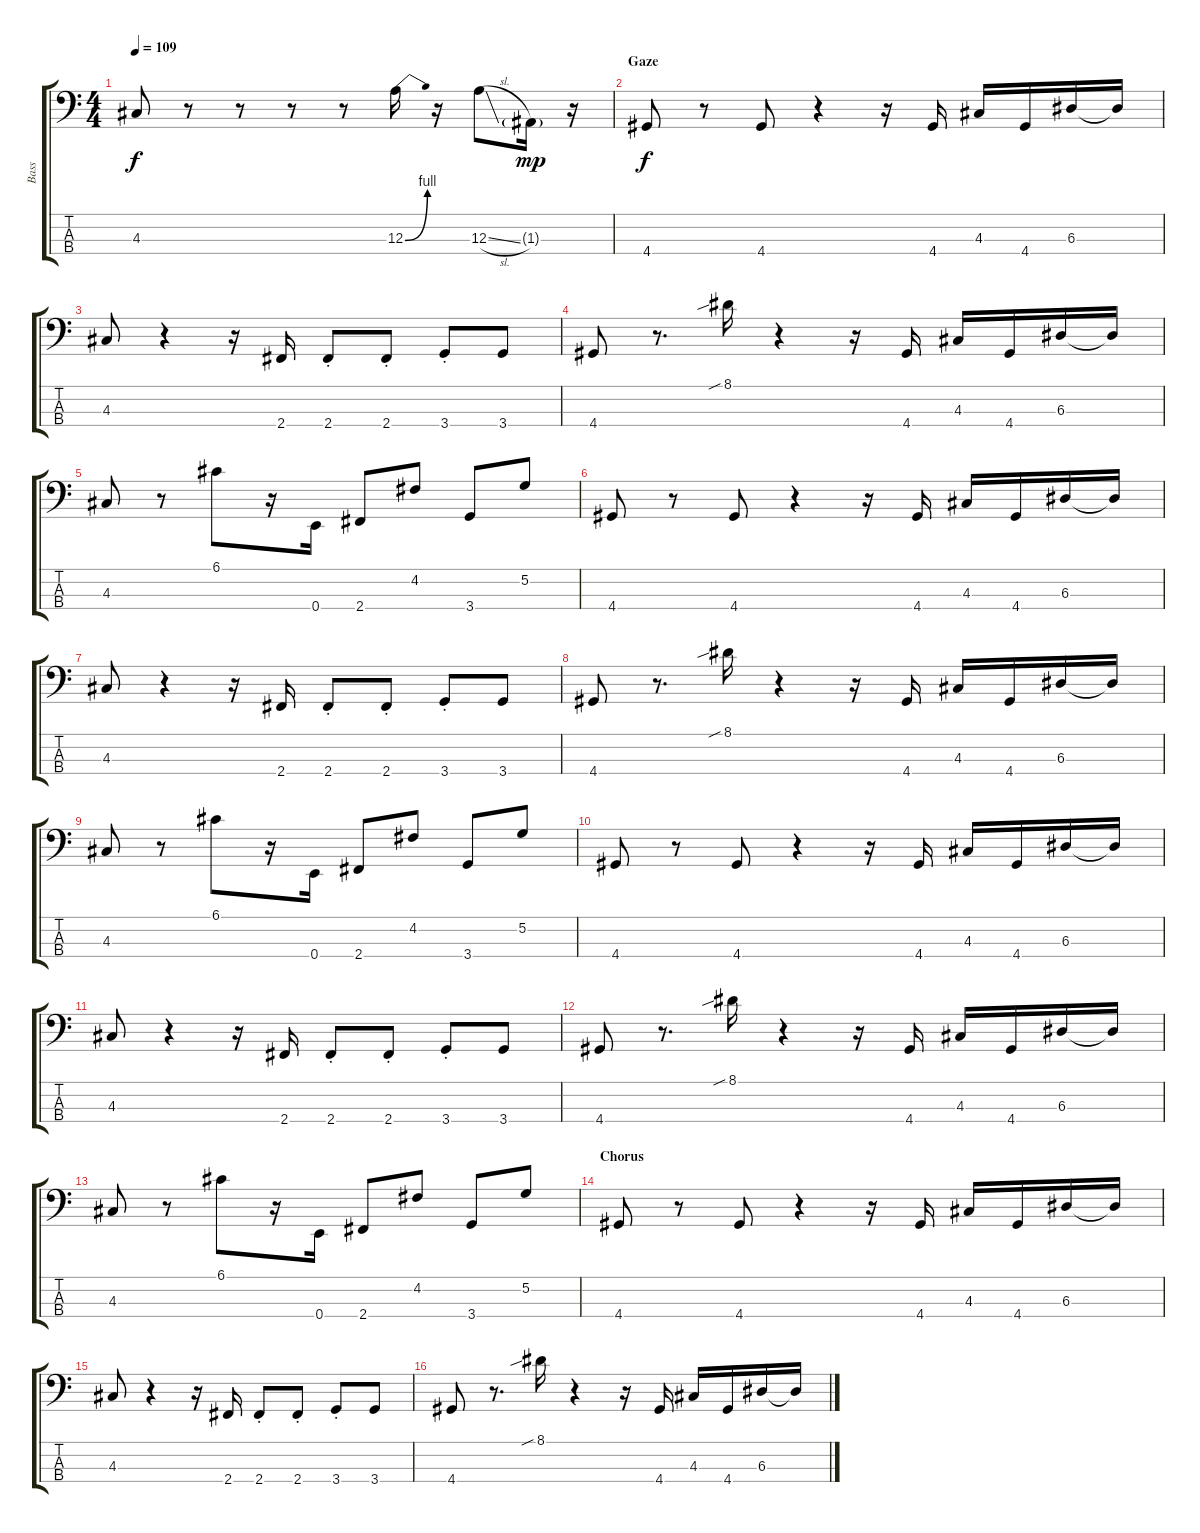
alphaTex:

\track ("Bass" "Bass") {instrument electricbassfinger}
\staff {score tabs}
\tuning (G2 D2 A1 E1) {hide}
\ts (4 4)
\tempo 109
\clef f4
\ks c
4.3.8{dy f} r.8 r.8 r.8 r.8 12.3{be (bend 0 0 60 4)}.16 r.16 12.3{sl}.8 1.3{g}.16{dy mp} r.16 |
\section ("" "Gaze")
4.4.8{dy f} r.8 4.4.8 r.4 r.16 4.4.16 4.3.16 4.4.16 6.3.16 6.3{t}.16 |
4.3.8 r.4 r.16 2.4.16 2.4{st}.8 2.4{st}.8 3.4{st}.8 3.4.8 |
4.4.8 r.8{d} 8.1{sib}.16 r.4 r.16 4.4.16 4.3.16 4.4.16 6.3.16 6.3{t}.16 |
4.3.8 r.8 6.1.8 r.16 0.4.16 2.4.8 4.2.8 3.4.8 5.2.8 |
4.4.8 r.8 4.4.8 r.4 r.16 4.4.16 4.3.16 4.4.16 6.3.16 6.3{t}.16 |
4.3.8 r.4 r.16 2.4.16 2.4{st}.8 2.4{st}.8 3.4{st}.8 3.4.8 |
4.4.8 r.8{d} 8.1{sib}.16 r.4 r.16 4.4.16 4.3.16 4.4.16 6.3.16 6.3{t}.16 |
4.3.8 r.8 6.1.8 r.16 0.4.16 2.4.8 4.2.8 3.4.8 5.2.8 |
4.4.8 r.8 4.4.8 r.4 r.16 4.4.16 4.3.16 4.4.16 6.3.16 6.3{t}.16 |
4.3.8 r.4 r.16 2.4.16 2.4{st}.8 2.4{st}.8 3.4{st}.8 3.4.8 |
4.4.8 r.8{d} 8.1{sib}.16 r.4 r.16 4.4.16 4.3.16 4.4.16 6.3.16 6.3{t}.16 |
4.3.8 r.8 6.1.8 r.16 0.4.16 2.4.8 4.2.8 3.4.8 5.2.8 |
\section ("" "Chorus")
4.4.8 r.8 4.4.8 r.4 r.16 4.4.16 4.3.16 4.4.16 6.3.16 6.3{t}.16 |
4.3.8 r.4 r.16 2.4.16 2.4{st}.8 2.4{st}.8 3.4{st}.8 3.4.8 |
4.4.8 r.8{d} 8.1{sib}.16 r.4 r.16 4.4.16 4.3.16 4.4.16 6.3.16 6.3{t}.16
